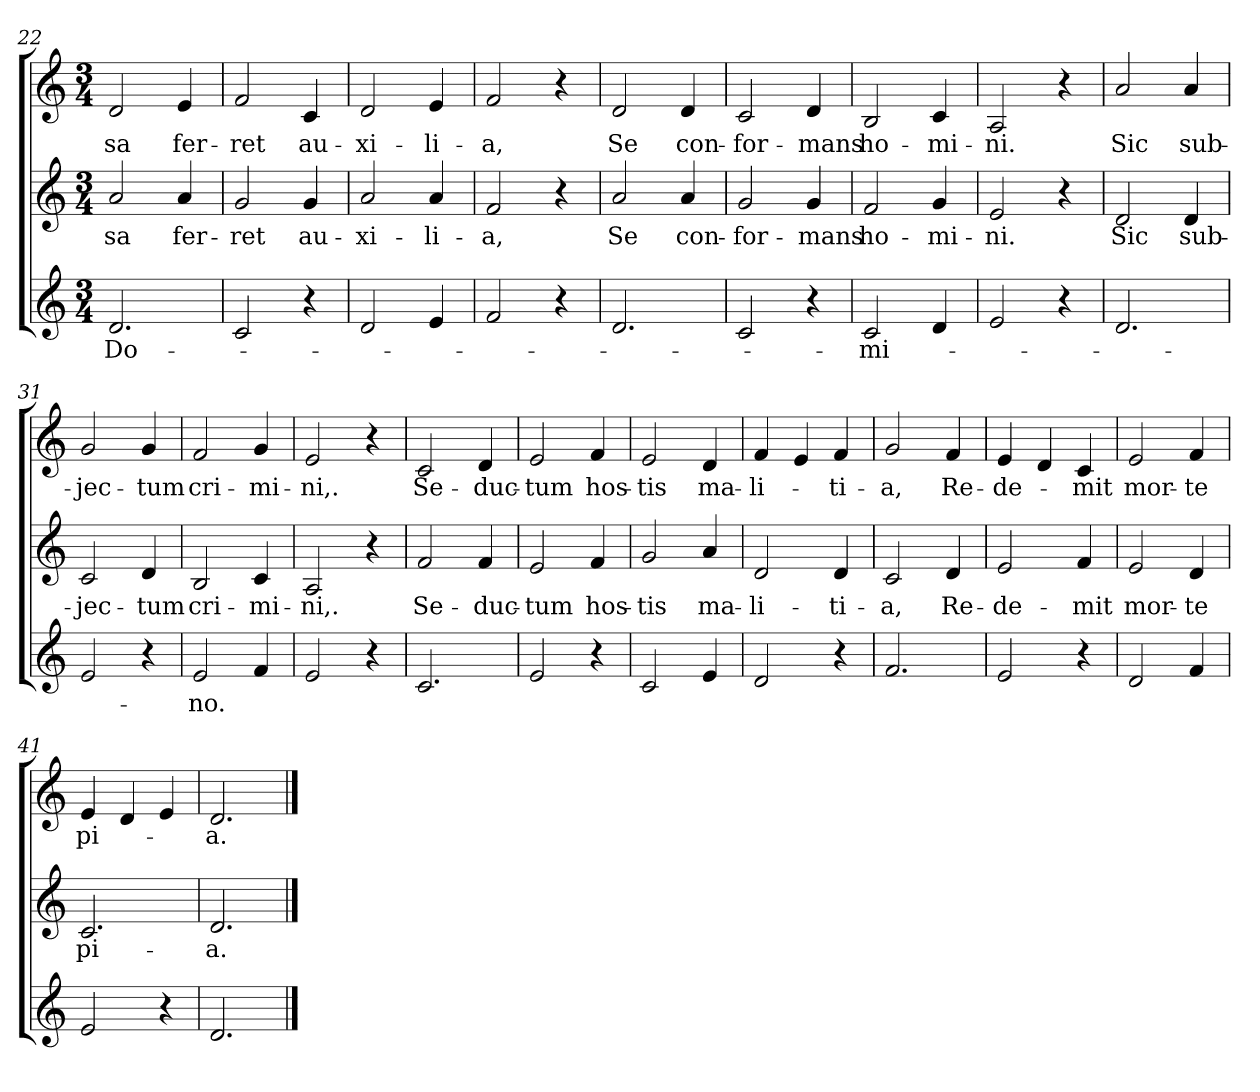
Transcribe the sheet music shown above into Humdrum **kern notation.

**kern	**text	**kern	**text	**kern	**text
*part3	*part3	*part2	*part2	*part1	*part1
*staff3	*staff3	*staff2	*staff2	*staff1	*staff1
*clefG2	*	*clefG2	*	*clefG2	*
*k[]	*	*k[]	*	*k[]	*
*C:	*	*C:	*	*C:	*
*M3/4	*	*M3/4	*	*M3/4	*
=22	=22	=22	=22	=22	=22
!	!LO:LY:b	!	!LO:LY:b	!	!LO:LY:b
2.d/	Do-	2a/	-sa	2d/	-sa
!	!	!	!LO:LY:b	!	!LO:LY:b
.	.	4a/	fer-	4e/	fer-
!!LO:LB:g=z
=23	=23	=23	=23	=23	=23
!	!	!	!LO:LY:b	!	!LO:LY:b
2c/	.	2g/	-ret	2f/	-ret
!	!	!	!LO:LY:b	!	!LO:LY:b
4r	.	4g/	au-	4c/	au-
=24	=24	=24	=24	=24	=24
!	!	!	!LO:LY:b	!	!LO:LY:b
2d/	.	2a/	-xi-	2d/	-xi-
!	!	!	!LO:LY:b	!	!LO:LY:b
4e/	.	4a/	-li-	4e/	-li-
=25	=25	=25	=25	=25	=25
!	!	!	!LO:LY:b	!	!LO:LY:b
2f/	.	2f/	-a,	2f/	-a,
4r	.	4r	.	4r	.
=26	=26	=26	=26	=26	=26
!	!	!	!LO:LY:b	!	!LO:LY:b
2.d/	.	2a/	Se	2d/	Se
!	!	!	!LO:LY:b	!	!LO:LY:b
.	.	4a/	con-	4d/	con-
=27	=27	=27	=27	=27	=27
!	!	!	!LO:LY:b	!	!LO:LY:b
2c/	.	2g/	-for-	2c/	-for-
!	!	!	!LO:LY:b	!	!LO:LY:b
4r	.	4g/	-mans	4d/	-mans
=28	=28	=28	=28	=28	=28
!	!LO:LY:b	!	!LO:LY:b	!	!LO:LY:b
2c/	-mi-	2f/	ho-	2B/	ho-
!	!	!	!LO:LY:b	!	!LO:LY:b
4d/	.	4g/	-mi-	4c/	-mi-
=29	=29	=29	=29	=29	=29
!	!	!	!LO:LY:b	!	!LO:LY:b
2e/	.	2e/	-ni.	2A/	-ni.
4r	.	4r	.	4r	.
=30	=30	=30	=30	=30	=30
!	!	!	!LO:LY:b	!	!LO:LY:b
2.d/	.	2d/	Sic	2a/	Sic
!	!	!	!LO:LY:b	!	!LO:LY:b
.	.	4d/	sub-	4a/	sub-
=31	=31	=31	=31	=31	=31
!	!	!	!LO:LY:b	!	!LO:LY:b
2e/	.	2c/	-jec-	2g/	-jec-
!	!	!	!LO:LY:b	!	!LO:LY:b
4r	.	4d/	-tum	4g/	-tum
=32	=32	=32	=32	=32	=32
!	!LO:LY:b	!	!LO:LY:b	!	!LO:LY:b
2e/	-no.	2B/	cri-	2f/	cri-
!	!	!	!LO:LY:b	!	!LO:LY:b
4f/	.	4c/	-mi-	4g/	-mi-
=33	=33	=33	=33	=33	=33
!	!	!	!LO:LY:b	!	!LO:LY:b
2e/	.	2A/	-ni,.	2e/	-ni,.
4r	.	4r	.	4r	.
!!LO:LB:g=z
=34	=34	=34	=34	=34	=34
!	!	!	!LO:LY:b	!	!LO:LY:b
2.c/	.	2f/	Se-	2c/	Se-
!	!	!	!LO:LY:b	!	!LO:LY:b
.	.	4f/	-duc-	4d/	-duc-
=35	=35	=35	=35	=35	=35
!	!	!	!LO:LY:b	!	!LO:LY:b
2e/	.	2e/	-tum	2e/	-tum
!	!	!	!LO:LY:b	!	!LO:LY:b
4r	.	4f/	hos-	4f/	hos-
=36	=36	=36	=36	=36	=36
!	!	!	!LO:LY:b	!	!LO:LY:b
2c/	.	2g/	-tis	2e/	-tis
!	!	!	!LO:LY:b	!	!LO:LY:b
4e/	.	4a/	ma-	4d/	ma-
=37	=37	=37	=37	=37	=37
!	!	!	!LO:LY:b	!	!LO:LY:b
2d/	.	2d/	-li-	4f/	-li-
.	.	.	.	4e/	.
!	!	!	!LO:LY:b	!	!LO:LY:b
4r	.	4d/	-ti-	4f/	-ti-
=38	=38	=38	=38	=38	=38
!	!	!	!LO:LY:b	!	!LO:LY:b
2.f/	.	2c/	-a,	2g/	-a,
!	!	!	!LO:LY:b	!	!LO:LY:b
.	.	4d/	Re-	4f/	Re-
=39	=39	=39	=39	=39	=39
!	!	!	!LO:LY:b	!	!LO:LY:b
2e/	.	2e/	-de-	4e/	-de-
.	.	.	.	4d/	.
!	!	!	!LO:LY:b	!	!LO:LY:b
4r	.	4f/	-mit	4c/	-mit
=40	=40	=40	=40	=40	=40
!	!	!	!LO:LY:b	!	!LO:LY:b
2d/	.	2e/	mor-	2e/	mor-
!	!	!	!LO:LY:b	!	!LO:LY:b
4f/	.	4d/	-te	4f/	-te
=41	=41	=41	=41	=41	=41
!	!	!	!LO:LY:b	!	!LO:LY:b
2e/	.	2.c/	pi-	4e/	pi-
.	.	.	.	4d/	.
4r	.	.	.	4e/	.
=42	=42	=42	=42	=42	=42
!	!	!	!LO:LY:b	!	!LO:LY:b
2.d/	.	2.d/	-a.	2.d/	-a.
==	==	==	==	==	==
*-	*-	*-	*-	*-	*-
